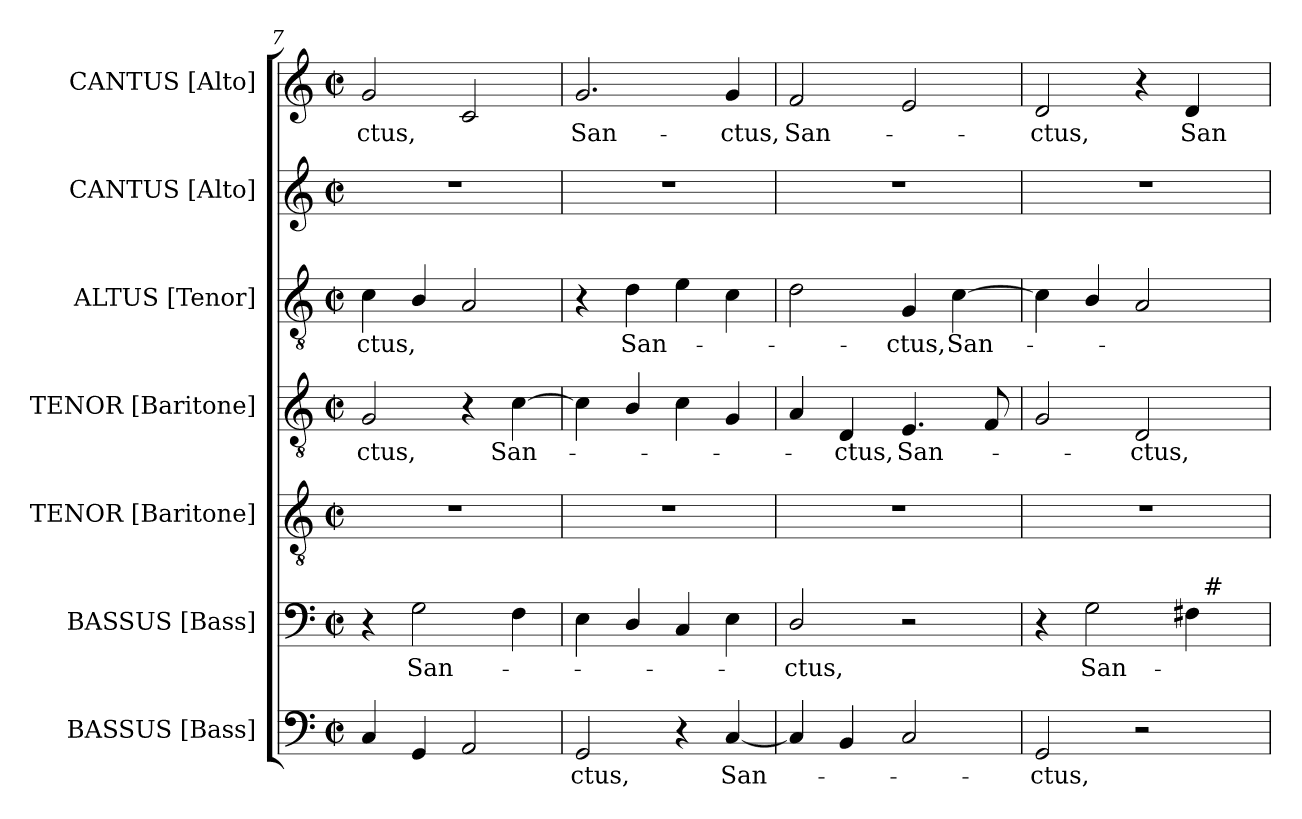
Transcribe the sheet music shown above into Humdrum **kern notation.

**kern	**text	**kern	**text	**kern	**kern	**text	**kern	**text	**kern	**kern	**text
*part7	*part7	*part6	*part6	*part5	*part4	*part4	*part3	*part3	*part2	*part1	*part1
*staff7	*staff7	*staff6	*staff6	*staff5	*staff4	*staff4	*staff3	*staff3	*staff2	*staff1	*staff1
*I"BASSUS [Bass]	*	*I"BASSUS [Bass]	*	*I"TENOR [Baritone]	*I"TENOR [Baritone]	*	*I"ALTUS [Tenor]	*	*I"CANTUS [Alto]	*I"CANTUS [Alto]	*
*I'B.	*	*I'B.	*	*I'Bar.	*I'Bar.	*	*I'T.	*	*I'A.	*I'A.	*
*clefF4	*	*clefF4	*	*clefGv2	*clefGv2	*	*clefGv2	*	*clefG2	*clefG2	*
*	*	*	*	*ITrd7c12	*ITrd7c12	*	*ITrd7c12	*	*	*	*
*k[]	*	*k[]	*	*k[]	*k[]	*	*k[]	*	*k[]	*k[]	*
*C:	*	*C:	*	*C:	*C:	*	*C:	*	*C:	*C:	*
*M2/2	*	*M2/2	*	*M2/2	*M2/2	*	*M2/2	*	*M2/2	*M2/2	*
*met(c|)	*	*met(c|)	*	*met(c|)	*met(c|)	*	*met(c|)	*	*met(c|)	*met(c|)	*
=7	=7	=7	=7	=7	=7	=7	=7	=7	=7	=7	=7
!	!	!	!	!	!	!LO:LY:b:color=#000000	!	!	!	!	!
!	!	!	!	!	!	!	!	!LO:LY:b:color=#000000	!	!	!
!	!	!	!	!	!	!	!	!	!	!	!LO:LY:b:color=#000000
4Ci/	.	4r	.	1r	2GGi/	-ctus,	4Ci\	-ctus,	1r	2gi/	-ctus,
!	!	!	!LO:LY:b:color=#000000	!	!	!	!	!	!	!	!
4GGi/	.	2Gi\	San-	.	.	.	4BBi/	.	.	.	.
2AAi/	.	.	.	.	4r	.	2AAi/	.	.	2ci/	.
!	!	!	!	!	!	!LO:LY:b:color=#000000	!	!	!	!	!
.	.	4Fi\	.	.	[>4Ci\	San-	.	.	.	.	.
=8	=8	=8	=8	=8	=8	=8	=8	=8	=8	=8	=8
!	!LO:LY:b:color=#000000	!	!	!	!	!	!	!	!	!	!
!	!	!	!	!	!	!	!	!	!	!	!LO:LY:b:color=#000000
2GGi/	-ctus,	4Ei\	.	1r	4Ci\]	.	4r	.	1r	2.gi/	San-
!	!	!	!	!	!	!	!	!LO:LY:b:color=#000000	!	!	!
.	.	4Di/	.	.	4BBi/	.	4Di\	San-	.	.	.
4r	.	4Ci/	.	.	4Ci\	.	4Ei\	.	.	.	.
!	!LO:LY:b:color=#000000	!	!	!	!	!	!	!	!	!	!
!	!	!	!	!	!	!	!	!	!	!	!LO:LY:b:color=#000000
[<4Ci/	San-	4Ei\	.	.	4GGi/	.	4Ci\	.	.	4gi/	-ctus,
=9	=9	=9	=9	=9	=9	=9	=9	=9	=9	=9	=9
!	!	!	!LO:LY:b:color=#000000	!	!	!	!	!	!	!	!
!	!	!	!	!	!	!	!	!	!	!	!LO:LY:b:color=#000000
4Ci/]	.	2Di/	-ctus,	1r	4AAi/	.	2Di\	.	1r	2fi/	San-
!	!	!	!	!	!	!LO:LY:b:color=#000000	!	!	!	!	!
4BBi/	.	.	.	.	4DDi/	-ctus,	.	.	.	.	.
!	!	!	!	!	!	!LO:LY:b:color=#000000	!	!	!	!	!
!	!	!	!	!	!	!	!	!LO:LY:b:color=#000000	!	!	!
2Ci/	.	2r	.	.	4.EEi/	San-	4GGi/	-ctus,	.	2ei/	.
!	!	!	!	!	!	!	!	!LO:LY:b:color=#000000	!	!	!
.	.	.	.	.	.	.	[>4Ci\	San-	.	.	.
.	.	.	.	.	8FFi/	.	.	.	.	.	.
=10	=10	=10	=10	=10	=10	=10	=10	=10	=10	=10	=10
!	!LO:LY:b:color=#000000	!	!	!	!	!	!	!	!	!	!
!	!	!	!	!	!	!	!	!	!	!	!LO:LY:b:color=#000000
*	*	*^	*	*	*	*	*	*	*	*	*
2GGi/	-ctus,	4r	2ryy	.	1r	2GGi/	.	4Ci\]	.	1r	2di/	-ctus,
!	!	!	!	!LO:LY:b:color=#000000	!	!	!	!	!	!	!	!
.	.	2Gi\	.	San-	.	.	.	4BBi/	.	.	.	.
!	!	!	!	!	!	!	!LO:LY:b:color=#000000	!	!	!	!	!
2r	.	.	4ryy	.	.	2DDi/	-ctus,	2AAi/	.	.	4r	.
!	!	!	!	!	!	!	!	!	!	!	!	!LO:LY:b:color=#000000
.	.	4F#i\	32ryy	.	.	.	.	.	.	.	4di/	San-
.	.	.	256ryy	.	.	.	.	.	.	.	.	.
!	!	!	!LO:TX:a:t=#	!	!	!	!	!	!	!	!	!
.	.	.	8ryy	.	.	.	.	.	.	.	.	.
.	.	.	16ryy	.	.	.	.	.	.	.	.	.
.	.	.	64..ryy	.	.	.	.	.	.	.	.	.
*	*	*v	*v	*	*	*	*	*	*	*	*	*
=	=	=	=	=	=	=	=	=	=	=	=
*-	*-	*-	*-	*-	*-	*-	*-	*-	*-	*-	*-
